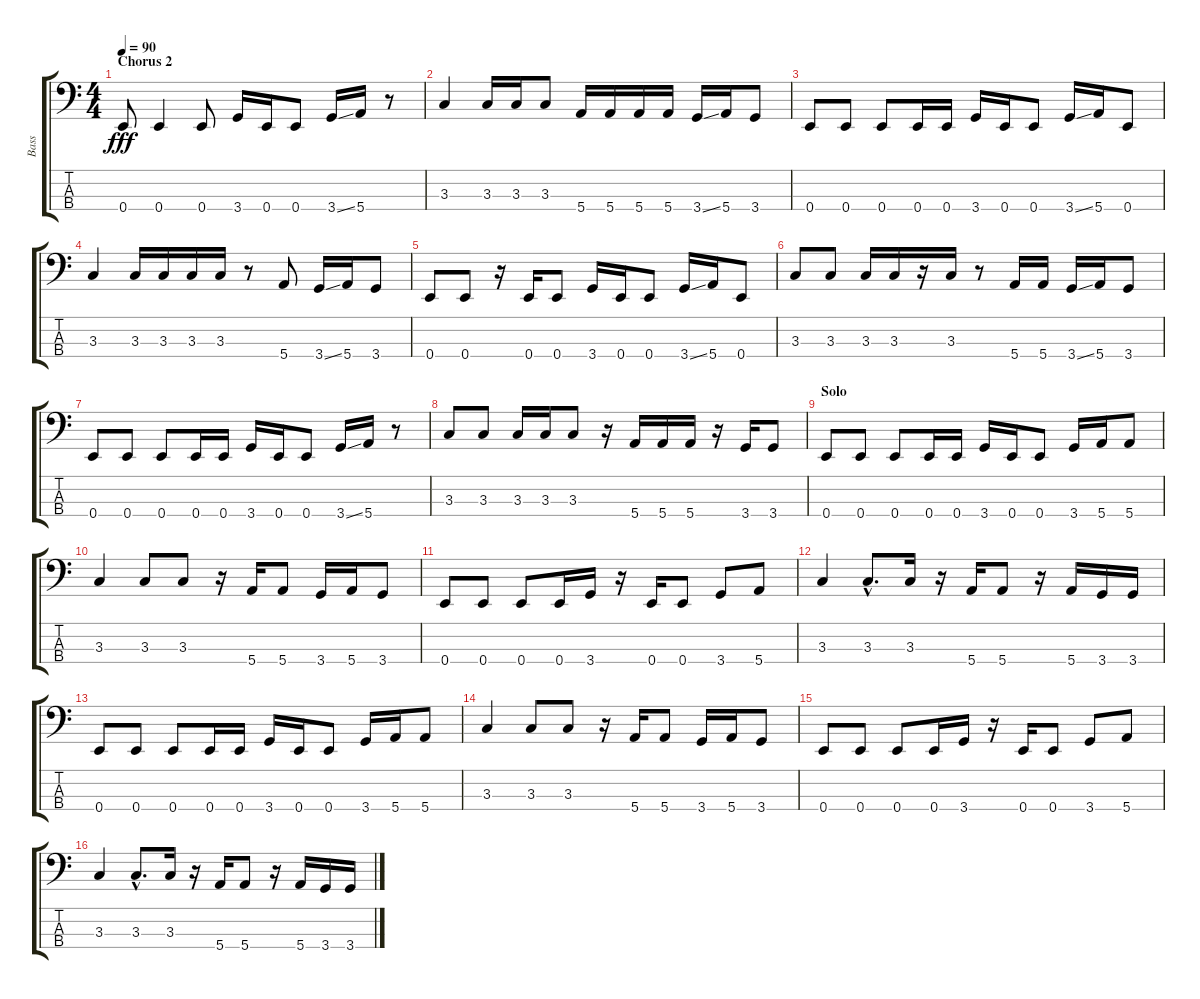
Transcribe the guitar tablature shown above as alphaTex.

\track ("Bass" "Bass") {instrument electricbasspick}
\staff {score tabs}
\tuning (G2 D2 A1 E1) {hide}
\ts (4 4)
\section ("" "Chorus 2")
\tempo 90
\clef f4
\ks c
0.4.8{dy fff} 0.4.4 0.4.8 3.4.16 0.4.16 0.4.8 3.4{ss}.16 5.4.16 r.8 |
3.3.4 3.3.16 3.3.16 3.3.8 5.4.16 5.4.16 5.4.16 5.4.16 3.4{ss}.16 5.4.16 3.4.8 |
0.4.8 0.4.8 0.4.8 0.4.16 0.4.16 3.4.16 0.4.16 0.4.8 3.4{ss}.16 5.4.16 0.4.8 |
3.3.4 3.3.16 3.3.16 3.3.16 3.3.16 r.8 5.4.8 3.4{ss}.16 5.4.16 3.4.8 |
0.4.8 0.4.8 r.16 0.4.16 0.4.8 3.4.16 0.4.16 0.4.8 3.4{ss}.16 5.4.16 0.4.8 |
3.3.8 3.3.8 3.3.16 3.3.16 r.16 3.3.16 r.8 5.4.16 5.4.16 3.4{ss}.16 5.4.16 3.4.8 |
0.4.8 0.4.8 0.4.8 0.4.16 0.4.16 3.4.16 0.4.16 0.4.8 3.4{ss}.16 5.4.16 r.8 |
3.3.8 3.3.8 3.3.16 3.3.16 3.3.8 r.16 5.4.16 5.4.16 5.4.16 r.16 3.4.16 3.4.8 |
\section ("" "Solo")
0.4.8 0.4.8 0.4.8 0.4.16 0.4.16 3.4.16 0.4.16 0.4.8 3.4.16 5.4.16 5.4.8 |
3.3.4 3.3.8 3.3.8 r.16 5.4.16 5.4.8 3.4.16 5.4.16 3.4.8 |
0.4.8 0.4.8 0.4.8 0.4.16 3.4.16 r.16 0.4.16 0.4.8 3.4.8 5.4.8 |
3.3.4 3.3{hac}.8{d} 3.3.16 r.16 5.4.16 5.4.8 r.16 5.4.16 3.4.16 3.4.16 |
0.4.8 0.4.8 0.4.8 0.4.16 0.4.16 3.4.16 0.4.16 0.4.8 3.4.16 5.4.16 5.4.8 |
3.3.4 3.3.8 3.3.8 r.16 5.4.16 5.4.8 3.4.16 5.4.16 3.4.8 |
0.4.8 0.4.8 0.4.8 0.4.16 3.4.16 r.16 0.4.16 0.4.8 3.4.8 5.4.8 |
3.3.4 3.3{hac}.8{d} 3.3.16 r.16 5.4.16 5.4.8 r.16 5.4.16 3.4.16 3.4.16
